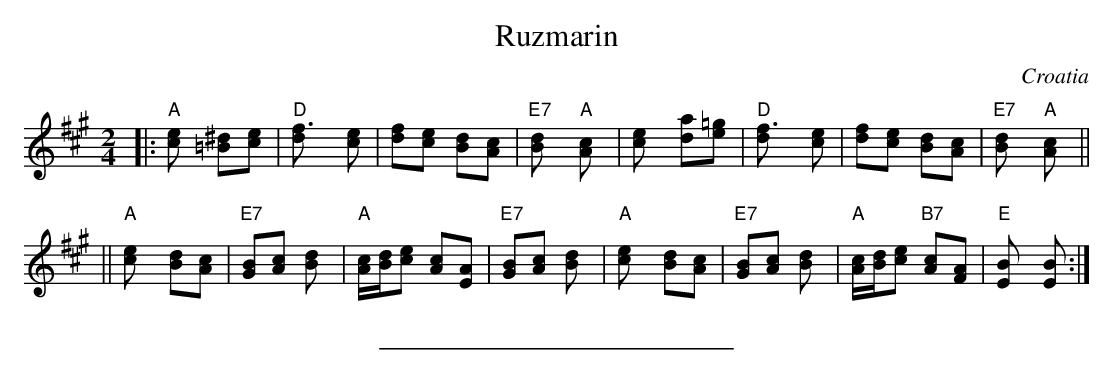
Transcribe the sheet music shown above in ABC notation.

X:1
T: Ruzmarin
O: Croatia
M: 2/4
L: 1/8
K: A
|: "A"[e2c] [^d=B][ec] | "D"[f3d] [ec] | [fd][ec] [dB][cA] | "E7"[d2B] "A"[c2A] \
|     [e2c] [ad][=ge] | "D"[f3d] [ec] | [fd][ec] [dB][cA] | "E7"[d2B] "A"[c2A] ||
|| "A"[e2c] [dB][cA] | "E7"[BG][cA] [d2B] | "A"[c/A][d/B][ec] [cA][AE] | "E7"[BG][cA] [d2B] \
|  "A"[e2c] [dB][cA] | "E7"[BG][cA] [d2B] | "A"[c/A][d/B][ec] "B7"[cA][AF] | "E"[B2E] [B2E] :|
